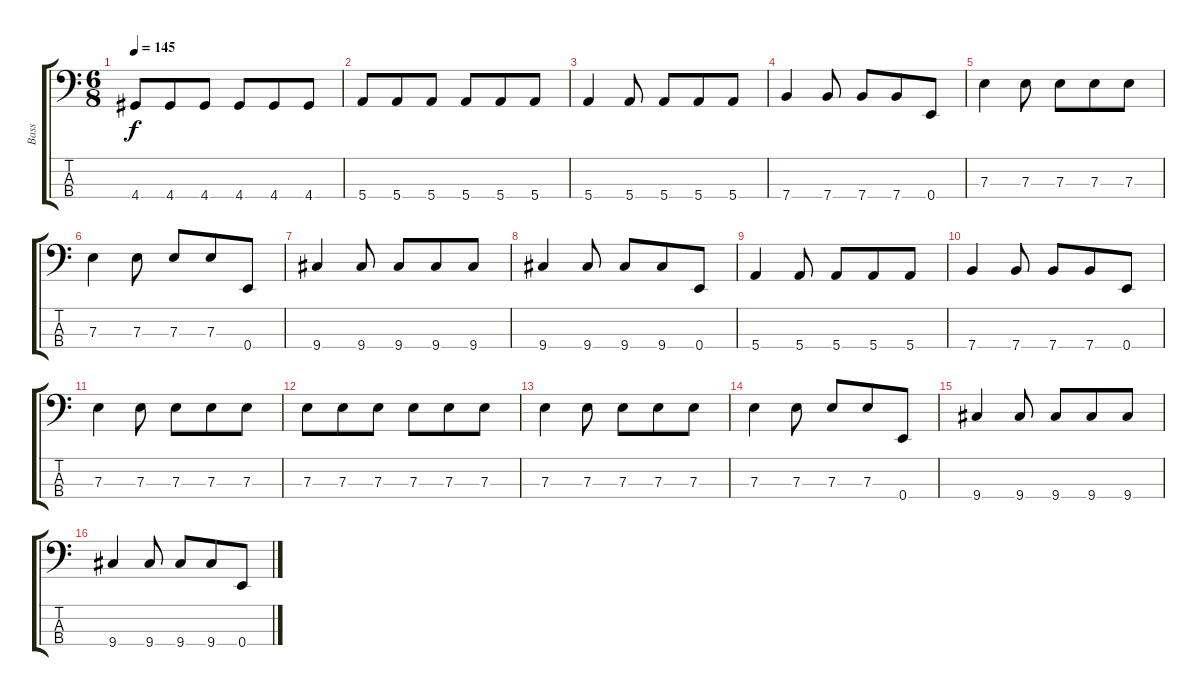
\track ("Bass " "Bass ") {instrument overdrivenguitar}
\staff {score tabs}
\tuning (G2 D2 A1 E1) {hide}
\ts (6 8)
\tempo 145
\clef f4
\ks c
4.4.8{dy f} 4.4.8 4.4.8 4.4.8 4.4.8 4.4.8 |
5.4.8 5.4.8 5.4.8 5.4.8 5.4.8 5.4.8 |
5.4.4 5.4.8 5.4.8 5.4.8 5.4.8 |
7.4.4 7.4.8 7.4.8 7.4.8 0.4.8 |
7.3.4 7.3.8 7.3.8 7.3.8 7.3.8 |
7.3.4 7.3.8 7.3.8 7.3.8 0.4.8 |
9.4.4 9.4.8 9.4.8 9.4.8 9.4.8 |
9.4.4 9.4.8 9.4.8 9.4.8 0.4.8 |
5.4.4 5.4.8 5.4.8 5.4.8 5.4.8 |
7.4.4 7.4.8 7.4.8 7.4.8 0.4.8 |
7.3.4 7.3.8 7.3.8 7.3.8 7.3.8 |
7.3.8 7.3.8 7.3.8 7.3.8 7.3.8 7.3.8 |
7.3.4 7.3.8 7.3.8 7.3.8 7.3.8 |
7.3.4 7.3.8 7.3.8 7.3.8 0.4.8 |
9.4.4 9.4.8 9.4.8 9.4.8 9.4.8 |
9.4.4 9.4.8 9.4.8 9.4.8 0.4.8
